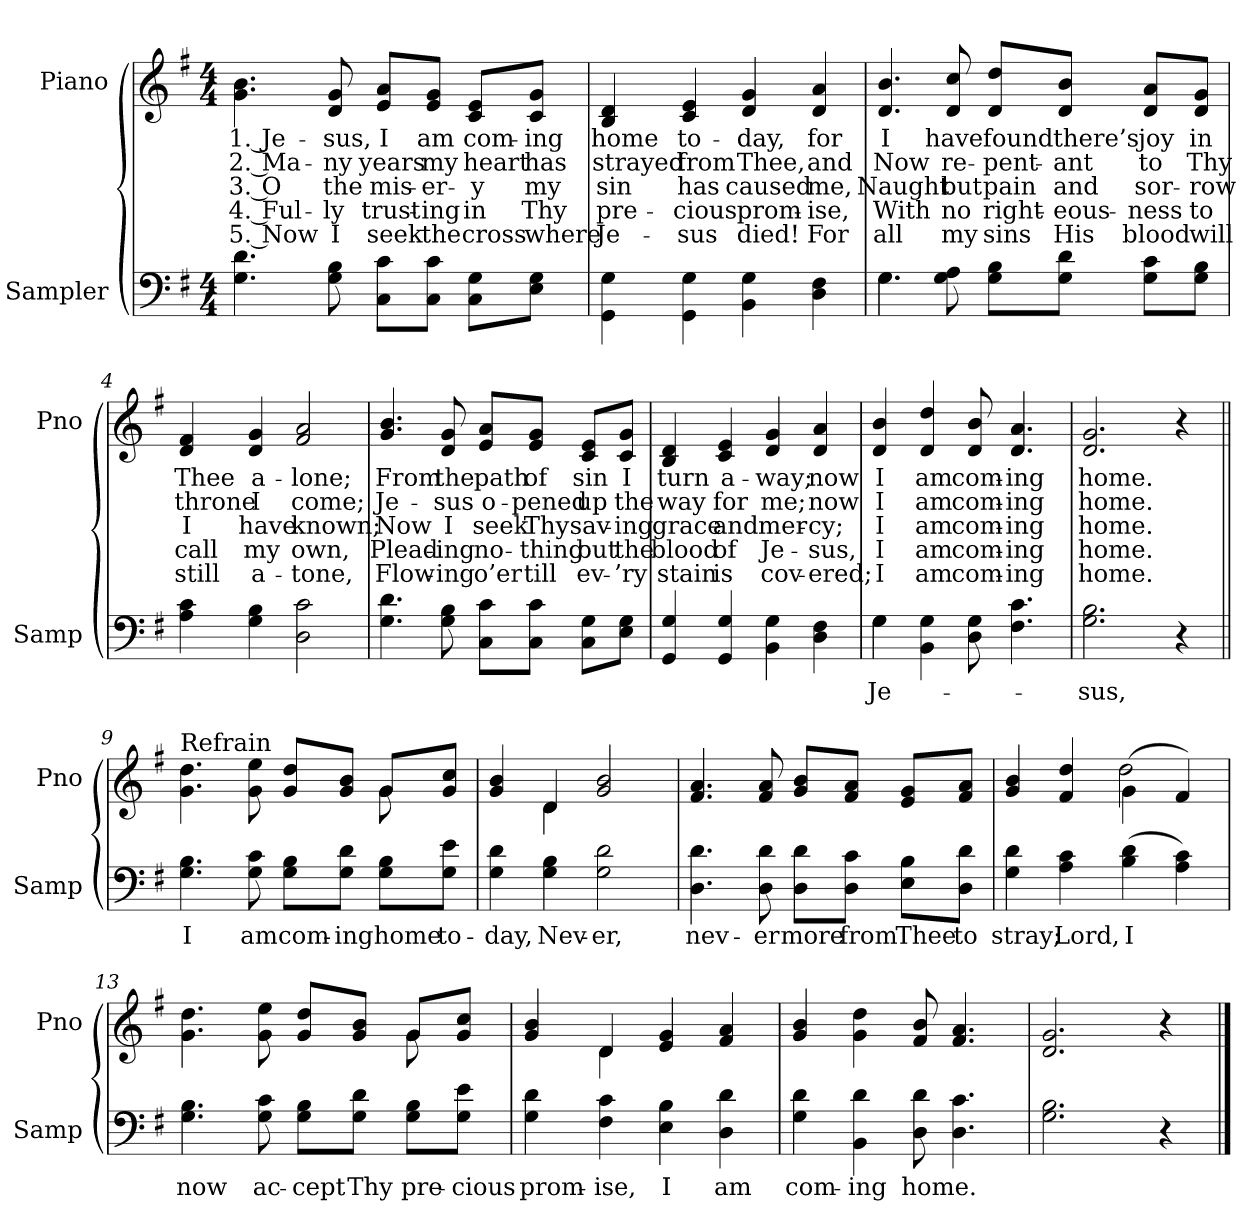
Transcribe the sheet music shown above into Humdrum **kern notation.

**kern	**text	**kern	**text	**text	**text	**text	**text
*part2	*part2	*part1	*part1	*part1	*part1	*part1	*part1
*staff2	*staff2	*staff1	*staff1	*staff1	*staff1	*staff1	*staff1
*I"Sampler	*	*I"Piano	*	*	*	*	*
*I'Samp	*	*I'Pno	*	*	*	*	*
*clefF4	*	*clefG2	*	*	*	*	*
*k[f#]	*	*k[f#]	*	*	*	*	*
*G:	*	*G:	*	*	*	*	*
*M4/4	*	*M4/4	*	*	*	*	*
=1	=1	=1	=1	=1	=1	=1	=1
4.G 4.d	.	4.g\ 4.b\	1. Je-	2. Ma-	3. O	4. Ful-	5. Now
8G 8B	.	8d 8g	-sus,	-ny	the	-ly	I
8C\ 8c\L	.	8e/ 8a/L	I	years	mis-	trust-	seek
8C\ 8c\J	.	8e/ 8g/J	am	my	-er-	-ing	the
8C\ 8G\L	.	8c/ 8e/L	com-	heart	-y	in	cross
8E\ 8G\J	.	8c/ 8g/J	-ing	has	my	Thy	where
=2	=2	=2	=2	=2	=2	=2	=2
4GG\ 4G\	.	4B 4d	home	strayed	sin	pre-	Je-
4GG\ 4G\	.	4c 4e	to-	from	has	-cious	-sus
4BB 4G	.	4d 4g	-day,	Thee,	caused	prom-	died!
4D 4F#	.	4d 4a	for	and	me,	-ise,	For
=3	=3	=3	=3	=3	=3	=3	=3
*^	*	*	*	*	*	*	*
4.G\	4.G	.	4.d 4.b	I	Now	Naught	With	all
8G 8A	2ryy	.	8d 8cc	have	re-	but	no	my
8G\ 8B\L	.	.	8d/ 8dd/L	found	-pent-	pain	right-	sins
8G\ 8d\J	.	.	8d/ 8b/J	there’s	-ant	and	-eous-	His
8G\ 8c\L	.	.	8d/ 8a/L	joy	to	sor-	-ness	blood
8G\ 8B\J	8ryy	.	8d/ 8g/J	in	Thy	-row	to	will
*v	*v	*	*	*	*	*	*	*
=4	=4	=4	=4	=4	=4	=4	=4
4A 4c	.	4d 4f#	Thee	throne	I	call	still
4G 4B	.	4d 4g	a-	I	have	my	a-
2D 2c	.	2f# 2a	-lone;	come;	known;	own,	-tone,
=5	=5	=5	=5	=5	=5	=5	=5
4.G 4.d	.	4.g 4.b	From	Je-	Now	Plead-	Flow-
8G 8B	.	8d 8g	the	-sus	I	-ing	-ing
8C\ 8c\L	.	8e/ 8a/L	path	o-	seek	no-	o’er
8C\ 8c\J	.	8e/ 8g/J	of	-pened	Thy	-thing	till
8C\ 8G\L	.	8c/ 8e/L	sin	up	sav-	but	ev-
8E\ 8G\J	.	8c/ 8g/J	I	the	-ing	the	-’ry
=6	=6	=6	=6	=6	=6	=6	=6
4GG 4G	.	4B 4d	turn	way	grace	blood	stain
4GG 4G	.	4c 4e	a-	for	and	of	is
4BB 4G	.	4d 4g	-way;	me;	mer-	Je-	cov-
4D 4F#	.	4d 4a	now	now	-cy;	-sus,	-ered;
=7	=7	=7	=7	=7	=7	=7	=7
*^	*	*	*	*	*	*	*
4G\	4G	Je-	4d 4b	I	I	I	I	I
4BB 4G	2.ryy	.	4d 4dd	am	am	am	am	am
8D 8G	.	.	8d 8b	com-	com-	com-	com-	com-
4.F# 4.c	.	.	4.d 4.a	-ing	-ing	-ing	-ing	-ing
*v	*v	*	*	*	*	*	*	*
=8	=8	=8	=8	=8	=8	=8	=8
2.G 2.B	-sus,	2.d 2.g	home.	home.	home.	home.	home.
4r	.	4r	.	.	.	.	.
=9||	=9||	=9||	=9||	=9||	=9||	=9||	=9||
*	*	*^	*	*	*	*	*
!	!	!LO:TX:t=Refrain	!	!	!	!	!	!
4.G 4.B	I	4.g 4.dd	2.ryy	.	.	.	.	.
8G 8c	am	8g 8ee	.	.	.	.	.	.
8G\ 8B\L	com-	8g/ 8dd/L	.	.	.	.	.	.
8G\ 8d\J	-ing	8g/ 8b/J	.	.	.	.	.	.
8G\ 8B\L	home	8g/L	8g	.	.	.	.	.
8G\ 8e\J	to-	8g/ 8cc/J	8ryy	.	.	.	.	.
=10	=10	=10	=10	=10	=10	=10	=10	=10
4G 4d	-day,	4g 4b	4ryy	.	.	.	.	.
4G 4B	Nev-	4d/	4d	.	.	.	.	.
2G 2d	-er,	2g 2b	2ryy	.	.	.	.	.
*	*	*v	*v	*	*	*	*	*
=11	=11	=11	=11	=11	=11	=11	=11
4.D 4.d	nev-	4.f# 4.a	.	.	.	.	.
8D 8d	-er	8f# 8a	.	.	.	.	.
8D\ 8d\L	more	8g/ 8b/L	.	.	.	.	.
8D\ 8c\J	from	8f#/ 8a/J	.	.	.	.	.
8E\ 8B\L	Thee	8e/ 8g/L	.	.	.	.	.
8D\ 8d\J	to	8f#/ 8a/J	.	.	.	.	.
=12	=12	=12	=12	=12	=12	=12	=12
*	*	*^	*	*	*	*	*
4G 4d	stray;	4g 4b	2ryy	.	.	.	.	.
4A 4c	Lord,	4f# 4dd	.	.	.	.	.	.
(4B 4d	I	(4g\	2dd	.	.	.	.	.
4A 4c)	.	4f#)	.	.	.	.	.	.
=13	=13	=13	=13	=13	=13	=13	=13	=13
4.G 4.B	now	4.g 4.dd	2.ryy	.	.	.	.	.
8G 8c	ac-	8g 8ee	.	.	.	.	.	.
8G\ 8B\L	-cept	8g/ 8dd/L	.	.	.	.	.	.
8G\ 8d\J	Thy	8g/ 8b/J	.	.	.	.	.	.
8G\ 8B\L	pre-	8g/L	8g	.	.	.	.	.
8G\ 8e\J	-cious	8g/ 8cc/J	8ryy	.	.	.	.	.
=14	=14	=14	=14	=14	=14	=14	=14	=14
4G 4d	prom-	4g 4b	4ryy	.	.	.	.	.
4F# 4c	-ise,	4d/	4d	.	.	.	.	.
4E 4B	I	4e 4g	2ryy	.	.	.	.	.
4D 4d	am	4f# 4a	.	.	.	.	.	.
*	*	*v	*v	*	*	*	*	*
=15	=15	=15	=15	=15	=15	=15	=15
4G 4d	com-	4g 4b	.	.	.	.	.
4BB 4d	-ing	4g 4dd	.	.	.	.	.
8D 8d	home.	8f# 8b	.	.	.	.	.
4.D 4.c	.	4.f# 4.a	.	.	.	.	.
=16	=16	=16	=16	=16	=16	=16	=16
2.G 2.B	.	2.d 2.g	.	.	.	.	.
4r	.	4r	.	.	.	.	.
==	==	==	==	==	==	==	==
*-	*-	*-	*-	*-	*-	*-	*-
